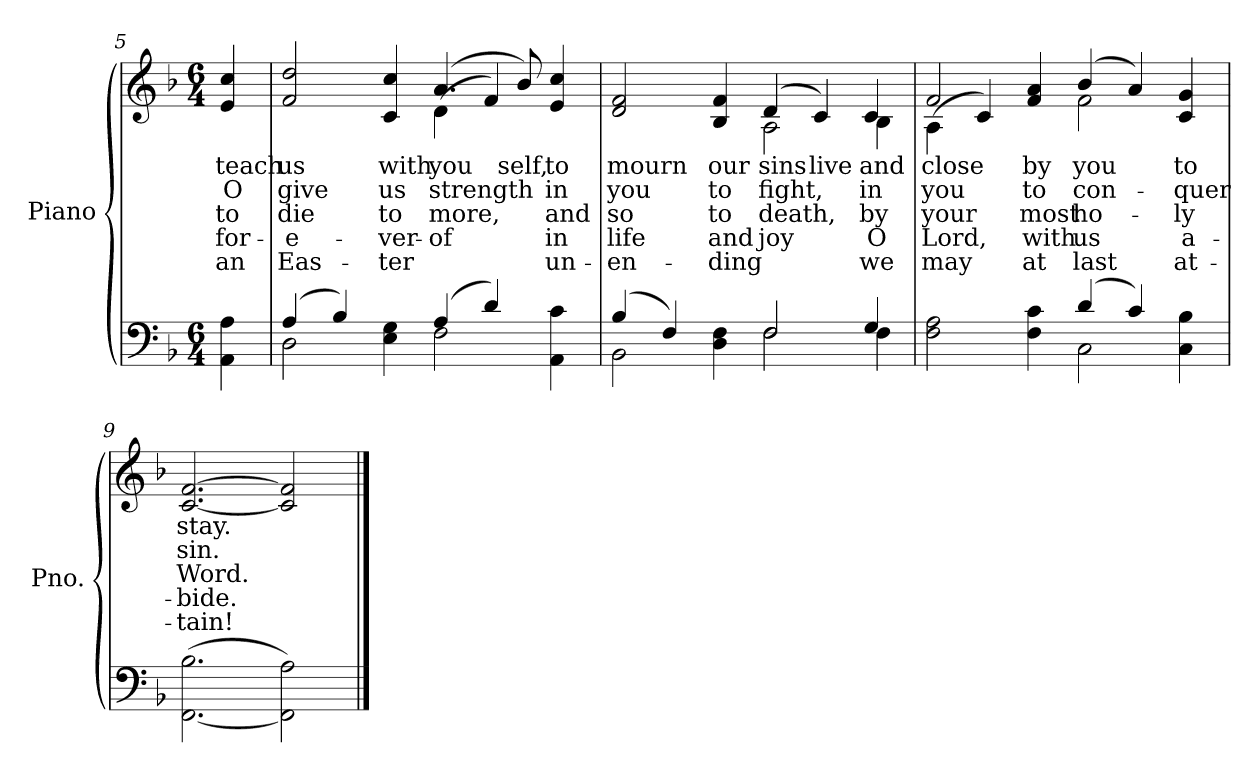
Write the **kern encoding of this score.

**kern	**kern	**text	**text	**text	**text	**text
*part2	*part1	*part1	*part1	*part1	*part1	*part1
*staff2	*staff1	*staff1	*staff1	*staff1	*staff1	*staff1
*I"Piano	*I"Piano	*	*	*	*	*
*I'Pno.	*I'Pno.	*	*	*	*	*
*clefF4	*clefG2	*	*	*	*	*
*k[b-]	*k[b-]	*	*	*	*	*
*F:	*F:	*	*	*	*	*
*M6/4	*M6/4	*	*	*	*	*
=5	=5	=5	=5	=5	=5	=5
!	!	!LO:LY:b:color=#000000	!LO:LY:b:color=#000000	!LO:LY:b:color=#000000	!LO:LY:b:color=#000000	!LO:LY:b:color=#000000
4AAi\ 4Ai	4ei/ 4cci	teach	O	to	for-	-an
=6	=6	=6	=6	=6	=6	=6
*^	*	*	*	*	*	*
!	!	!	!LO:LY:b:color=#000000	!LO:LY:b:color=#000000	!LO:LY:b:color=#000000	!LO:LY:b:color=#000000	!LO:LY:b:color=#000000
*	*	*^	*	*	*	*	*
(4Ai/	2Di\	2fi/ 2ddi	2.ryy	us	give	die	e-	-Eas-
4B-i/)	.	.	.	.	.	.	.	.
!	!	!	!	!LO:LY:b:color=#000000	!LO:LY:b:color=#000000	!LO:LY:b:color=#000000	!LO:LY:b:color=#000000	!LO:LY:b:color=#000000
4Ei\ 4Gi	4ryy	4ci/ 4cci	.	with	us	-to	ver-	-ter
!	!	!	!	!LO:LY:b:color=#000000	!LO:LY:b:color=#000000	!LO:LY:b:color=#000000	!LO:LY:b:color=#000000	!
(4Ai/	2Fi\	(4.ai/	(4di\	you	strength	more,	of	.
4di/)	.	.	4fi/)	.	.	.	.	.
!	!	!	!	!LO:LY:b:color=#000000	!	!	!	!
.	.	8b-i/)	.	self,	.	.	.	.
!	!	!	!	!LO:LY:b:color=#000000	!LO:LY:b:color=#000000	!LO:LY:b:color=#000000	!LO:LY:b:color=#000000	!LO:LY:b:color=#000000
4AAi\ 4ci	4ryy	4ei/ 4cci	4ryy	to	in	and	in	un-
!!LO:LB:g=z	!!
=7	=7	=7	=7	=7	=7	=7	=7	=7
!	!	!	!	!LO:LY:b:color=#000000	!LO:LY:b:color=#000000	!LO:LY:b:color=#000000	!LO:LY:b:color=#000000	!LO:LY:b:color=#000000
(4B-i/	2BB-i\	2di/ 2fi	2.ryy	mourn	you	-so	life	en-
4Fi/)	.	.	.	.	.	.	.	.
!	!	!	!	!LO:LY:b:color=#000000	!LO:LY:b:color=#000000	!LO:LY:b:color=#000000	!LO:LY:b:color=#000000	!LO:LY:b:color=#000000
4Di\ 4Fi	4ryy	4B-i/ 4fi	.	our	to	-to	and	ding
!	!	!	!	!LO:LY:b:color=#000000	!LO:LY:b:color=#000000	!LO:LY:b:color=#000000	!LO:LY:b:color=#000000	!
2Fi/	2Fi\	(4di/	2Ai\	sins	fight,	death,	joy	.
!	!	!	!	!LO:LY:b:color=#000000	!	!	!	!
.	.	4ci/)	.	live	.	.	.	.
!	!	!	!	!LO:LY:b:color=#000000	!LO:LY:b:color=#000000	!LO:LY:b:color=#000000	!LO:LY:b:color=#000000	!LO:LY:b:color=#000000
4Gi/	4Fi\	4ci/	4B-i\	and	in	by	O	we
=8	=8	=8	=8	=8	=8	=8	=8	=8
!	!	!	!	!LO:LY:b:color=#000000	!LO:LY:b:color=#000000	!LO:LY:b:color=#000000	!LO:LY:b:color=#000000	!LO:LY:b:color=#000000
2Fi\ 2Ai	2.ryy	2fi/	(4Ai\	close	you	your	Lord,	may
.	.	.	4ci/)	.	.	.	.	.
!	!	!	!	!LO:LY:b:color=#000000	!LO:LY:b:color=#000000	!LO:LY:b:color=#000000	!LO:LY:b:color=#000000	!LO:LY:b:color=#000000
4Fi\ 4ci	.	4fi/ 4ai	4ryy	by	to	most	with	at
!	!	!	!	!LO:LY:b:color=#000000	!LO:LY:b:color=#000000	!LO:LY:b:color=#000000	!LO:LY:b:color=#000000	!LO:LY:b:color=#000000
(4di/	2Ci\	(4b-i/	2fi\	you	con-	ho-	-us	last
4ci/)	.	4ai/)	.	.	.	.	.	.
!	!	!	!	!LO:LY:b:color=#000000	!LO:LY:b:color=#000000	!LO:LY:b:color=#000000	!LO:LY:b:color=#000000	!LO:LY:b:color=#000000
4Ci\ 4B-i	4ryy	4ci/ 4gi	4ryy	to	-quer	ly	a-	-at-
*v	*v	*	*	*	*	*	*	*
*	*v	*v	*	*	*	*	*
=9	=9	=9	=9	=9	=9	=9
*^	*^	*	*	*	*	*
!	!	!	!	!LO:LY:b:color=#000000	!LO:LY:b:color=#000000	!LO:LY:b:color=#000000	!LO:LY:b:color=#000000	!LO:LY:b:color=#000000
*v	*v	*	*	*	*	*	*	*
*	*v	*v	*	*	*	*	*
([2.FFi\ 2.B-i	[2.ci/ [2.fi	stay.	sin.	-Word.	bide.	tain!
2FFi\] 2Ai)	2ci/] 2fi]	.	.	.	.	.
==	==	==	==	==	==	==
*-	*-	*-	*-	*-	*-	*-
